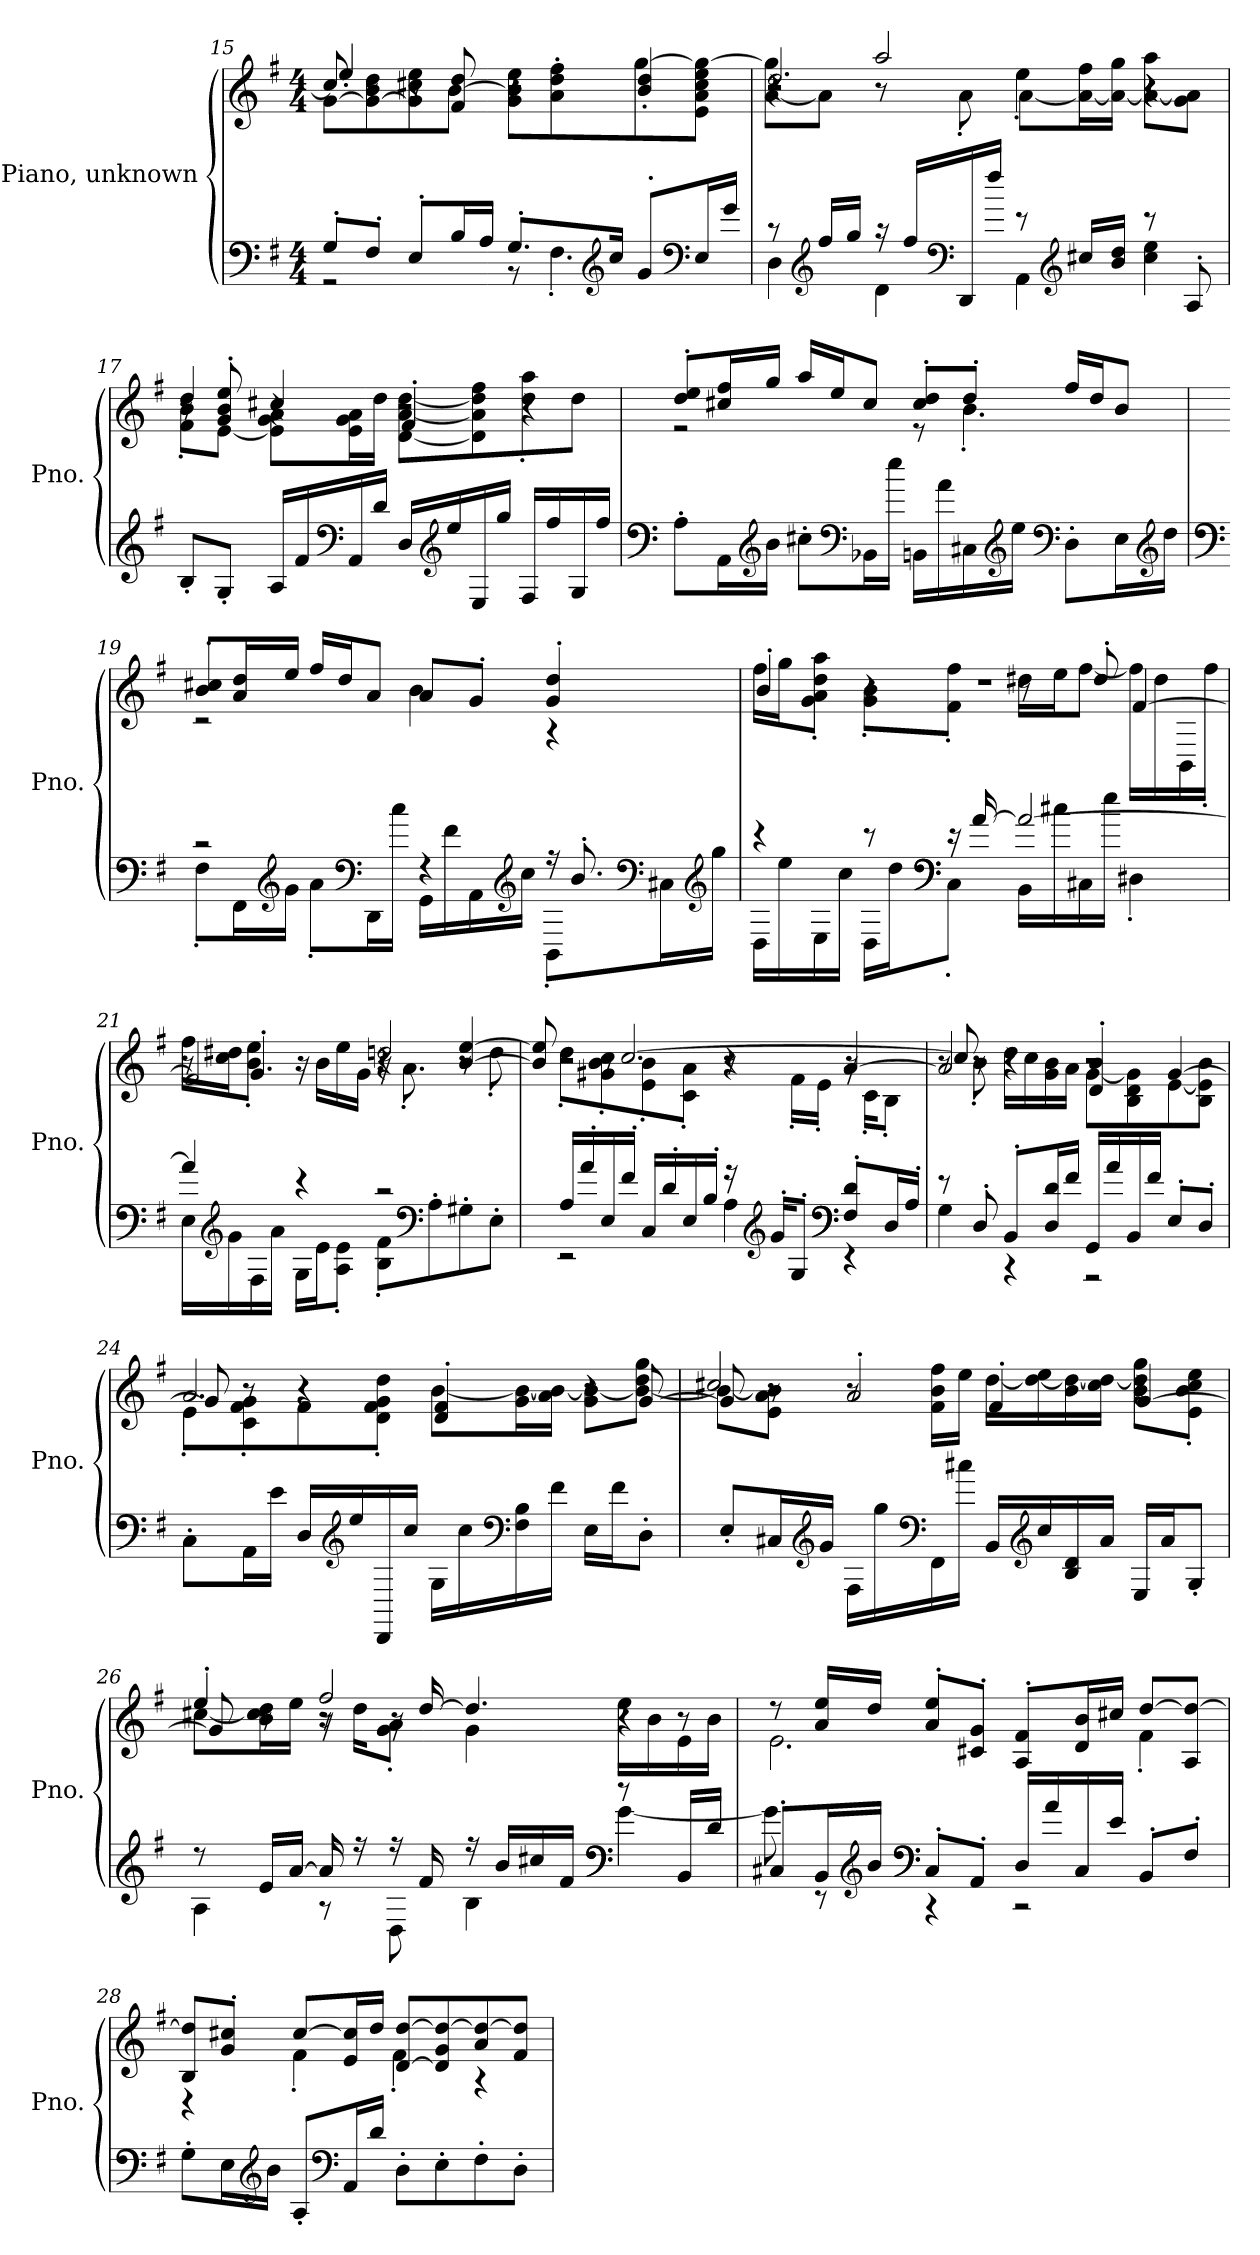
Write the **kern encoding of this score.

**kern	**kern
*part1	*part1
*staff2	*staff1
*I"Piano, unknown	*
*I'Pno.	*
*clefF4	*clefG2
*k[f#]	*k[f#]
*M4/4	*M4/4
=15	=15
*^	*^
*	*	*	*^
8G'/L	2r	8cc/]	4ee'/	[8g\L
8F#'/J	.	8r	.	8g\_ 8b\ 8dd\
8E'/L	.	4r	8r	8g\] 8cc#X\ 8ee\
16B/L	.	.	8f#/ 8dd/	[8b\J
16A/JJ	.	.	.	.
8.G'/L	8r	2r	4r	8g\ 8b\] 8ee\L
.	4.F#'\	.	.	8a\' 8dd\' 8ff#\'
*clefG2	*	*	*	*
16cc/Jk	.	.	.	.
8g'/L	.	.	4b/' 4dd/'	[8gg\
*clefF4	*	*	*	*
16E/L	.	.	.	8e\ 8a\ 8cc#\ 8ee\ 8gg\_J
16g/JJ	.	.	.	.
!!LO:PB:g=z
=16	=16	=16	=16	=16
*	*	*	*	*^
8r	4D\	4r	2r	2.dd/	[8a\ 8gg\]L
*clefG2	*	*	*	*	*
16ff#/LL	.	.	.	.	8a\J]
16gg/JJ	.	.	.	.	.
16r	4d\	2aa/	.	.	8r
16ff#/LL	.	.	.	.	.
*clefF4	*	*	*	*	*
16DD/	.	.	.	.	8a'\
16ff#/JJ	.	.	.	.	.
8r	4AA\	.	4ee'\	.	[8a\L
*clefG2	*	*	*	*	*
16cc#X/LL	.	.	.	.	16a\_ 16ff#\L
16b/ 16dd/JJ	.	.	.	.	16a\_ 16gg\JJ
8r	4cc#\ 4ee\	4r	4r	4r	8a\_ 8aa\L
8A'/	.	.	.	.	8g\ 8a\]J
*v	*v	*	*	*	*
*	*	*	*v	*v
=17	=17	=17	=17
8B'/L	4dd/	8f#\' 8b\'L	8r
8G'/J	.	[8e\J	8g/' 8b/' 8ee/'
16A/LL	4cc#X/	8e\] 8g\ 8a\L	4r
16f#/	.	.	.
*clefF4	*	*	*
16AA/	.	16e\ 16g\ 16a\L	.
16d/JJ	.	16dd\JJ	.
16D/LL	2r	[8d\ [8a\ [8dd\L	4f#'/
*clefG2	*	*	*
16ee/	.	.	.
16E/	.	8d\] 8a\] 8dd\] 8ff#\	.
16gg/JJ	.	.	.
16F#/LL	.	8dd\' 8aa\'	4r
16ff#/	.	.	.
16G/	.	8dd\J	.
16ff#/JJ	.	.	.
*	*v	*v	*v
!!LO:LB:g=z
=18	=18
*clefF4	*
*	*^
8A'\L	8dd/' 8ee/'L	2r
16AA\L	16cc#X/ 16ff#/L	.
*clefG2	*	*
16b\JJ	16gg/JJ	.
8cc#X'\L	16aa/LL	.
.	16ee/J	.
*clefF4	*	*
16BB-X\L	8cc#/J	.
16ee\JJ	.	.
16BBn\LL	8cc#/' 8dd/'L	8r
16a\	.	.
16C#X\	8dd'/J	4.b'\
*clefG2	*	*
16ee\JJ	.	.
*clefF4	*	*
8D'\L	16ff#/LL	.
.	16dd/J	.
16E\L	8b/J	.
*clefG2	*	*
16dd\JJ	.	.
!!LO:LB:g=z	!!
=19	=19	=19
*clefF4	*	*
*^	*	*
2r	8F#'\L	8b/' 8cc#X/'L	2r
.	16FF#\L	16a/ 16dd/L	.
*clefG2	*	*	*
.	16g\JJ	16ee/JJ	.
.	8a'\L	16ff#/LL	.
.	.	16dd/J	.
*clefF4	*	*	*
.	16DD\L	8a/J	.
.	16cc\JJ	.	.
4r	16GG\LL	8a/L	4b\
.	16f#\	.	.
.	16AA\	8g'/J	.
*clefG2	*	*	*
.	16cc\JJ	.	.
16r	8BB'\L	4g/' 4dd/'	4r
8.b'/	.	.	.
*clefF4	*	*	*
.	16C#X\L	.	.
*clefG2	*	*	*
.	16gg\JJ	.	.
!!LO:LB:g=z
=20	=20	=20	=20
*	*	*	*^
4r	16D\LL	1r	16ff#\LL	4b'/
.	16ee\	.	16gg\J	.
.	16E\	.	8g\' 8a\' 8dd\' 8aa\'J	.
.	16cc\JJ	.	.	.
8r	16D\LL	.	8g\' 8b\'L	4r
.	16dd\J	.	.	.
*clefF4	*	*	*	*
16r	8C'\J	.	8f#\' 8ff#\'J	.
[16a/	.	.	.	.
2a/_	16BB\LL	.	16dd#X\LL	8r
.	16cc#X\	.	16ee\J	.
.	16C#X\	.	[8ff#\J	8dd#'/
.	16ee\JJ	.	.	.
.	4D#X'\	.	16ff#\LL]	[4f#/
.	.	.	16dd#\	.
.	.	.	16BB\	.
.	.	.	16ff#'\JJ	.
=21	=21	=21	=21	=21
4a/]	16E\LL	8r	16ff#\LL	2f#/]
*clefG2	*	*	*	*
.	16g\	.	16cc\ 16dd#X\J	.
.	16F#\	4.g'/	8b\' 8ee\'J	.
.	16a\JJ	.	.	.
4r	16G\LL	.	16r	.
.	16e\J	.	16b\LL	.
.	8A\' 8e\'J	.	16ee\	.
.	.	.	16g\JJ	.
2r	8B\' 8f#\'L	2ddn/	16r	4r
.	.	.	8.a'\	.
*clefF4	*	*	*	*
.	8A'\	.	.	.
.	8G#X'\	.	8r	[4b/ [4ee/
.	8E'\J	.	8dd'\	.
!!LO:LB:g=z	!!	!!
=22	=22	=22	=22	=22
16A/LL	2r	2r	8dd'\L	8b/] 8ee/]
16a'/	.	.	.	.
16E/	.	.	8g#X\' 8b\' 8cc\'	8r
16f#'/JJ	.	.	.	.
16C/LL	.	.	8e\' 8b\'	[2.cc/
16d'/	.	.	.	.
16E/	.	.	8c\' 8a\'J	.
16B'/JJ	.	.	.	.
16r	4A\	4r	8r	.
*clefG2	*	*	*	*
16g'/KL	.	.	.	.
8G'/J	.	.	16f#'\LL	.
.	.	.	16e'\JJ	.
*clefF4	*	*	*	*
8F#/' 8d/'L	4r	[4a/	16r	.
.	.	.	16c'\KL	.
16D/L	.	.	8B'\J	.
16A'/JJ	.	.	.	.
=23	=23	=23	=23	=23
8r	4G\	2a/]	8r	8cc/]
8D'/	.	.	8b'\	8r
8BB'/L	4r	.	16dd\LL	4r
.	.	.	16cc\	.
16D/ 16d/L	.	.	16g\ 16b\	.
16f#/JJ	.	.	16a\JJ	.
16GG/LL	2r	2r	[8g\L	4d/' 4b/'
16a/	.	.	.	.
16BB/	.	.	8B\ 8d\ 8g\]	.
16f#/JJ	.	.	.	.
8E'/L	.	.	[8e\	[4g/
8D'/J	.	.	8B\ 8e\] 8b\J	.
*v	*v	*	*	*
!!LO:LB:g=z	!!	!!
=24	=24	=24	=24
8C'\L	2.a/	8e'\L	8g/]
16AA\L	.	8c\' 8f#\' 8g\'	8r
16e\JJ	.	.	.
16D/LL	.	8f#\	4r
*clefG2	*	*	*
16ee/	.	.	.
16DD/	.	8d\' 8f#\' 8g\' 8dd\'J	.
16cc/JJ	.	.	.
16G\LL	.	[8b\L	4d/' 4f#/'
16cc\	.	.	.
*clefF4	*	*	*
16F#\ 16B\	.	16g\ 16b\_L	.
16f#\JJ	.	16a\ 16b\_JJ	.
16E\LL	8r	8g\ 8b\_L	4r
16f#\J	.	.	.
8D'\J	[8g/	8b\_ 8dd\ 8gg\J	.
=25	=25	=25	=25
8E'/L	8g/]	8b\L_	2cc#X/
16C#X/L	8r	8e\ 8a\ 8b\]J	.
*clefG2	*	*	*
16g/JJ	.	.	.
16F#\LL	2a'/	8r	.
16gg\	.	.	.
*clefF4	*	*	*
16FF#\	.	16f#\ 16b\ 16ff#\LL	.
16cc#X\JJ	.	16ee\JJ	.
16BB/LL	.	[16dd\LL	4f#'/
*clefG2	*	*	*
16cc#/	.	16dd\_ 16ee\	.
16B/ 16d/	.	16b\ 16dd\_	.
16a/JJ	.	16cc#\ 16dd\_JJ	.
16E/LL	4r	8b\ 8dd\] 8gg\L	[4g/
16a/J	.	.	.
8G'/J	.	8e\' 8b\' 8cc#\' 8ee\'J	.
!!LO:PB:g=z	!!	!!
=26	=26	=26	=26
*^	*	*	*
8r	4A\	4ee'/	[8cc#X\L	8g/]
16e/LL	.	.	16b\ 16cc#\] 16dd\L	8r
[16a/JJ	.	.	16ee\JJ	.
16a/]	8r	2ff#/	16r	8r
16r	.	.	16dd\KL	.
16r	8D\	.	8g\' 8a\'J	16r
16f#/	.	.	.	[16dd/
16r	4B\	.	4g\	4.dd/]
16b/LL	.	.	.	.
16cc#X/	.	.	.	.
16f#/JJ	.	.	.	.
*clefF4	*	*	*	*
8r	[4g\	4r	16ee\LL	.
.	.	.	16b\	.
16BB/LL	.	.	16e\	8r
16d/JJ	.	.	16b\JJ	.
*	*	*	*v	*v
=27	=27	=27	=27
8C#X'/L	8g\]	8r	2.e\
16BB/L	8r	16a/ 16ee/LL	.
*clefG2	*	*	*
16b/JJ	.	16dd/JJ	.
*clefF4	*	*	*
8C#'/L	4r	8a/' 8ee/'L	.
8AA'/J	.	8c#X/' 8g/'J	.
16D/LL	2r	8A/' 8f#/'L	.
16a/	.	.	.
16C#/	.	16d/ 16b/L	.
16e/JJ	.	16cc#X/JJ	.
8BB'/L	.	[8dd/L	4f#'\
8F#'/J	.	8A/ 8dd/_J	.
*v	*v	*	*
!!LO:LB:g=z	!!
=28	=28	=28
8G'\L	8B/ 8dd/]L	4r
16E\L	8g/' 8cc#X/'J	.
*clefG2	*	*
16b\JJ	.	.
8A'/L	[8cc#/L	4f#'\
*clefF4	*	*
16AA/L	16e/ 16cc#/]L	.
16d/JJ	16dd/JJ	.
8D'\L	[8d/ [8dd/L	4f#'\
8E'\	8d/] 8g/ 8dd/_	.
8F#'\	8a/ 8dd/_	4r
8D'\J	8f#/ 8dd/]J	.
*	*v	*v
=	=
*-	*-
